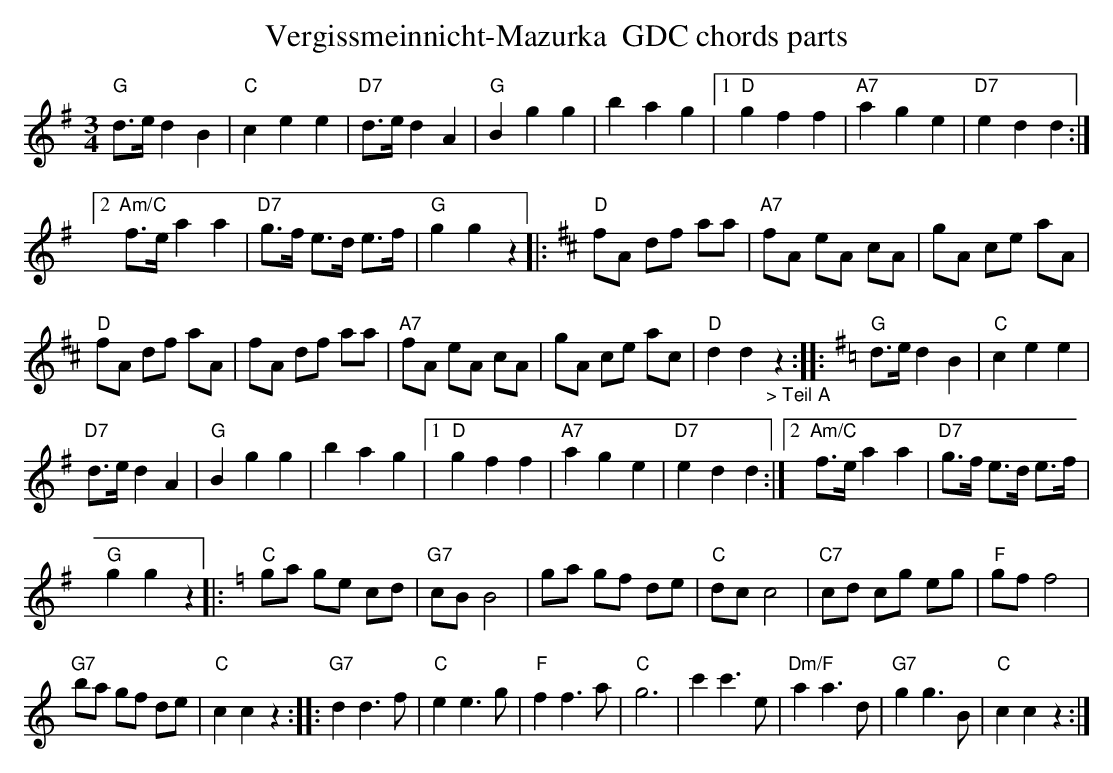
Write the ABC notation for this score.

X:1
T: Vergissmeinnicht-Mazurka  GDC chords parts
M:3/4
L:1/8
K:G %%MIDI gchordon
"G"d>e d2B2 | "C"c2e2e2 | "D7"d>e d2A2 | "G"B2g2g2 | b2a2g2 |1 "D"g2f2f2 | "A7"a2g2e2 | "D7"e2d2d2 :|2
 "Am/C"f>e a2a2 | "D7"g>f e>d e>f | "G"g2g2z2 |: [K:D] "D"fA df aa | "A7"fA eA cA | gA ce aA |
 "D"fA df aA |  fA df aa | "A7"fA eA cA | gA ce ac | "D"d2d2"_> Teil A"z2 :: [K:G] "G"d>e d2B2 | "C"c2e2e2 |
 "D7"d>e d2A2 | "G"B2g2g2 | b2a2g2 |1 "D"g2f2f2 | "A7"a2g2e2 | "D7"e2d2d2 :|2 "Am/C"f>e a2a2 | "D7"g>f e>d e>f |
 "G"g2g2z2 |: [K:C] "C"ga ge cd | "G7"cB B4 | ga gf de | "C"dc c4 | "C7"cd cg eg | "F"gf f4 |
 "G7"ba gf de | "C"c2c2z2 :: [L:1/4] "G7"dd>f | "C"ee>g | "F"ff>a | "C"g3 | c'c'>e | "Dm/F"aa>d | "G7"gg>B | "C"ccz :|
